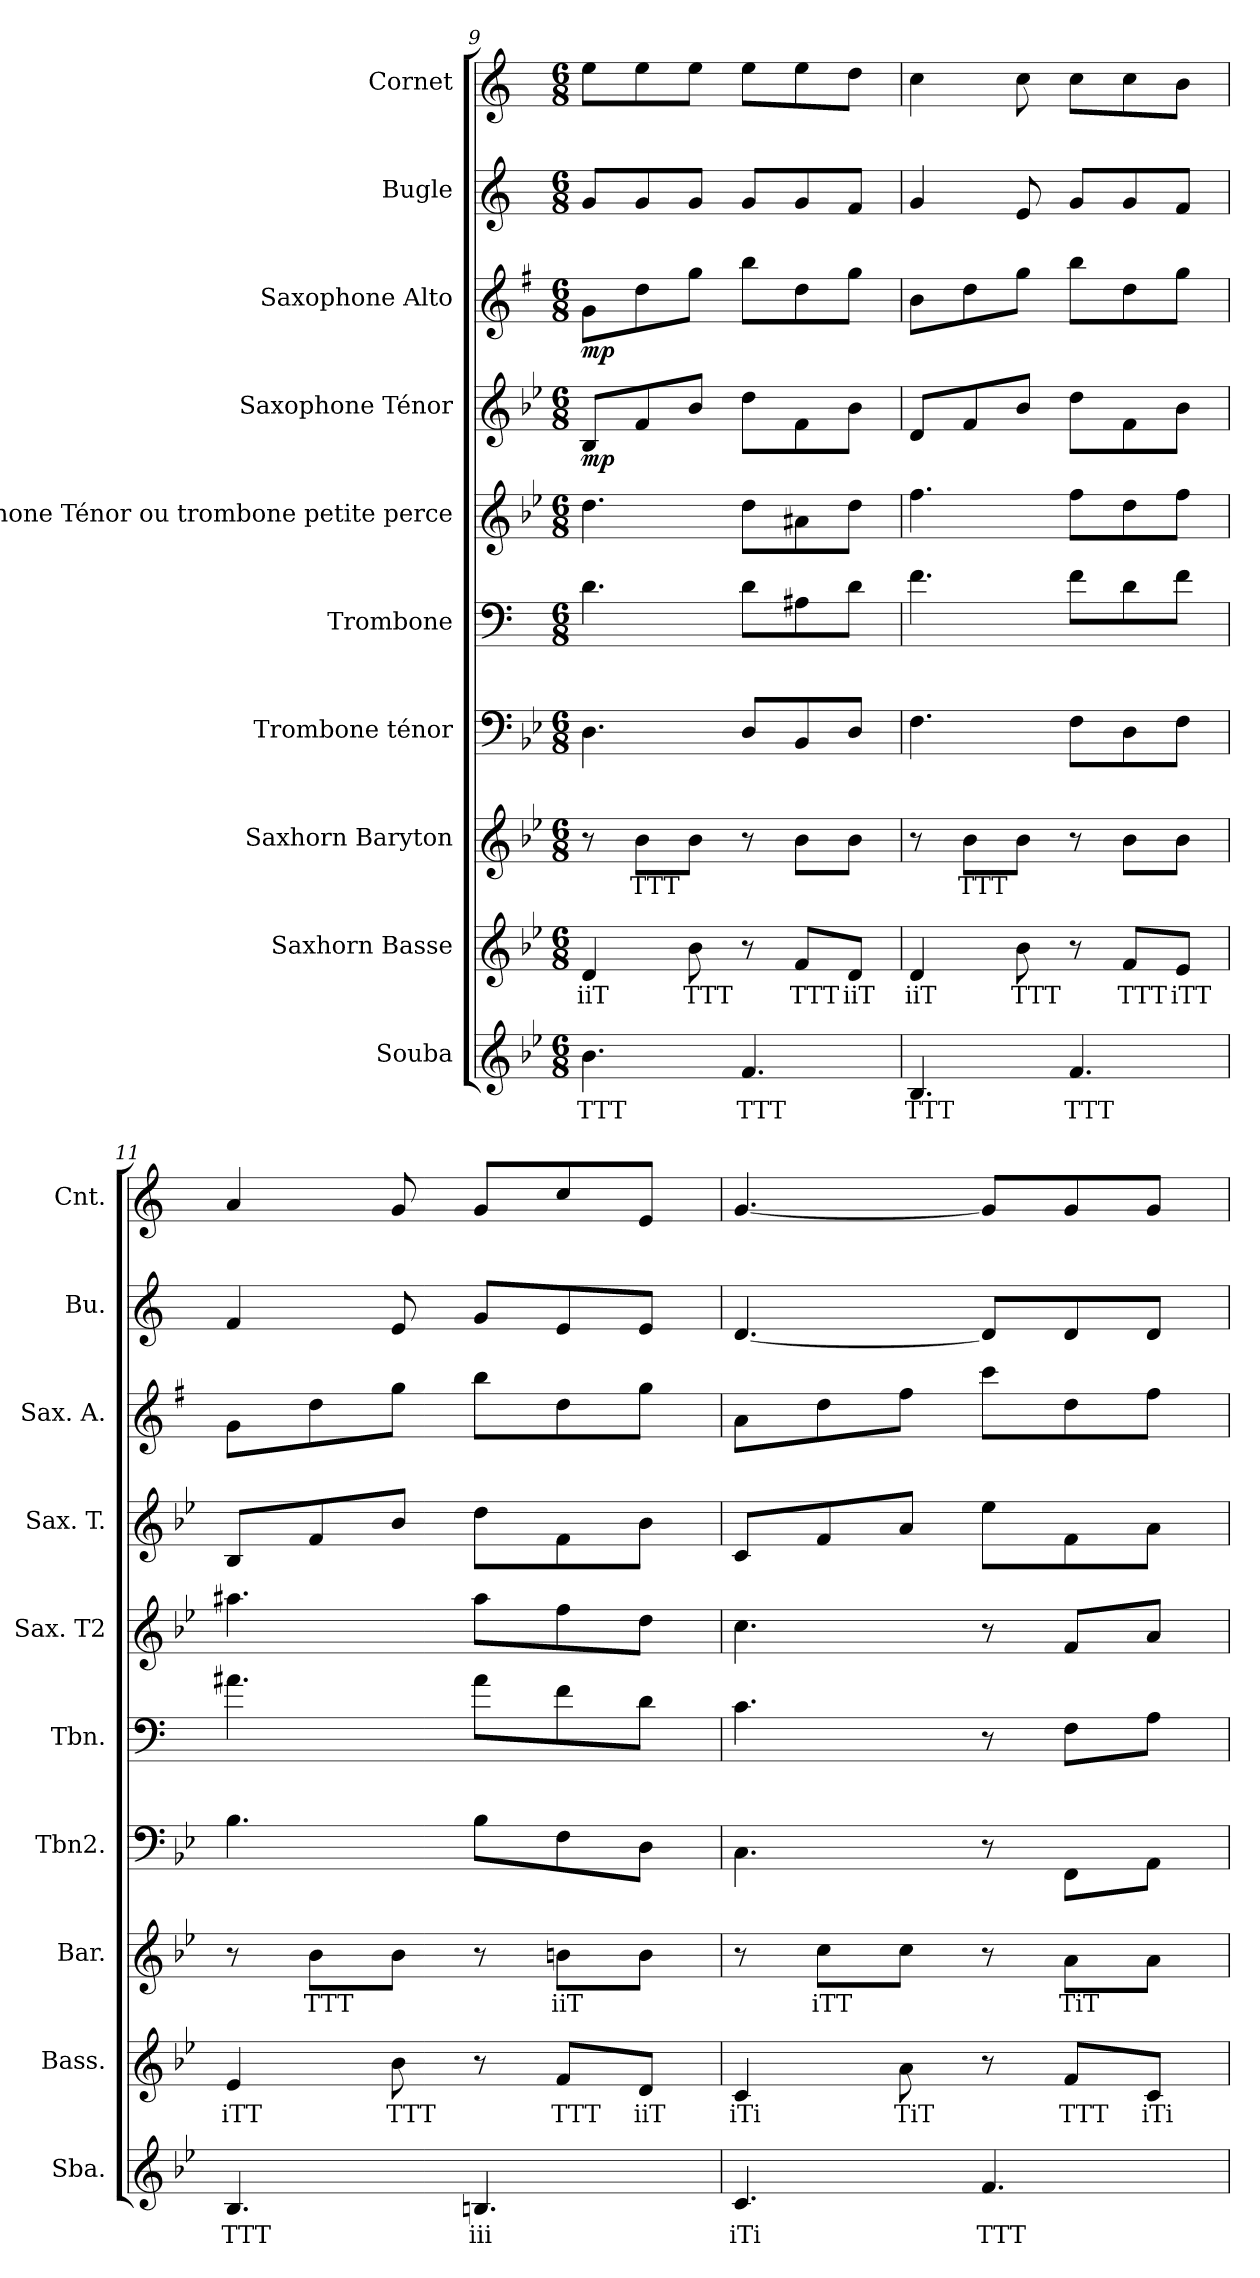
**kern	**text	**kern	**text	**kern	**text	**kern	**kern	**kern	**kern	**dynam	**kern	**dynam	**kern	**kern
*part10	*part10	*part9	*part9	*part8	*part8	*part7	*part6	*part5	*part4	*part4	*part3	*part3	*part2	*part1
*staff10	*staff10	*staff9	*staff9	*staff8	*staff8	*staff7	*staff6	*staff5	*staff4	*staff4	*staff3	*staff3	*staff2	*staff1
*I"Souba	*	*I"Saxhorn Basse	*	*I"Saxhorn Baryton	*	*I"Trombone ténor	*I"Trombone	*I"Saxophone Ténor ou trombone petite perce	*I"Saxophone Ténor	*	*I"Saxophone Alto	*	*I"Bugle	*I"Cornet
*I'Sba.	*	*I'Bass.	*	*I'Bar.	*	*I'Tbn2.	*I'Tbn.	*I'Sax. T2	*I'Sax. T.	*	*I'Sax. A.	*	*I'Bu.	*I'Cnt.
*clefG2	*	*clefG2	*	*clefG2	*	*clefF4	*clefF4	*clefG2	*clefG2	*	*clefG2	*	*clefG2	*clefG2
*ITrd15c26	*	*ITrd8c14	*	*ITrd8c14	*	*	*	*ITrd8c14	*ITrd8c14	*	*ITrd5c9	*	*ITrd1c2	*ITrd1c2
*k[b-e-]	*	*k[b-e-]	*	*k[b-e-]	*	*k[b-e-]	*k[]	*k[b-e-]	*k[b-e-]	*	*k[b-e-]	*	*k[b-e-]	*k[b-e-]
*M6/8	*	*M6/8	*	*M6/8	*	*M6/8	*M6/8	*M6/8	*M6/8	*	*M6/8	*	*M6/8	*M6/8
=9	=9	=9	=9	=9	=9	=9	=9	=9	=9	=9	=9	=9	=9	=9
!	!LO:LY:b	!	!LO:LY:b	!	!	!	!	!	!	!LO:DY:b	!	!LO:DY:b	!	!
4.BB-\	TTT	4D/	iiT	8r	.	4.D\	4.d\	4.d\	8BB-/L	mp	8B-\L	mp	8f/L	8dd\L
!	!	!	!	!	!LO:LY:b	!	!	!	!	!	!	!	!	!
.	.	.	.	8B-\L	TTT	.	.	.	8F/	.	8f\	.	8f/	8dd\
!	!	!	!LO:LY:b	!	!	!	!	!	!	!	!	!	!	!
.	.	8B-\	TTT	8B-\J	.	.	.	.	8B-/J	.	8b-\J	.	8f/J	8dd\J
!	!LO:LY:b	!	!	!	!	!	!	!	!	!	!	!	!	!
4.FF/	TTT	8r	.	8r	.	8D/L	8d\L	8d\L	8d\L	.	8dd\L	.	8f/L	8dd\L
!	!	!	!LO:LY:b	!	!	!	!	!	!	!	!	!	!	!
.	.	8F/L	TTT	8B-\L	.	8BB-/	8A#X\	8A#X\	8F\	.	8f\	.	8f/	8dd\
!	!	!	!LO:LY:b	!	!	!	!	!	!	!	!	!	!	!
.	.	8D/J	iiT	8B-\J	.	8D/J	8d\J	8d\J	8B-\J	.	8b-\J	.	8e-/J	8cc\J
!!LO:PB:g=z
=10	=10	=10	=10	=10	=10	=10	=10	=10	=10	=10	=10	=10	=10	=10
!	!LO:LY:b	!	!LO:LY:b	!	!	!	!	!	!	!	!	!	!	!
4.BBB-/	TTT	4D/	iiT	8r	.	4.F\	4.f\	4.f\	8D/L	.	8d\L	.	4f/	4b-\
!	!	!	!	!	!LO:LY:b	!	!	!	!	!	!	!	!	!
.	.	.	.	8B-\L	TTT	.	.	.	8F/	.	8f\	.	.	.
!	!	!	!LO:LY:b	!	!	!	!	!	!	!	!	!	!	!
.	.	8B-\	TTT	8B-\J	.	.	.	.	8B-/J	.	8b-\J	.	8d/	8b-\
!	!LO:LY:b	!	!	!	!	!	!	!	!	!	!	!	!	!
4.FF/	TTT	8r	.	8r	.	8F\L	8f\L	8f\L	8d\L	.	8dd\L	.	8f/L	8b-\L
!	!	!	!LO:LY:b	!	!	!	!	!	!	!	!	!	!	!
.	.	8F/L	TTT	8B-\L	.	8D\	8d\	8d\	8F\	.	8f\	.	8f/	8b-\
!	!	!	!LO:LY:b	!	!	!	!	!	!	!	!	!	!	!
.	.	8E-/J	iTT	8B-\J	.	8F\J	8f\J	8f\J	8B-\J	.	8b-\J	.	8e-/J	8a\J
=11	=11	=11	=11	=11	=11	=11	=11	=11	=11	=11	=11	=11	=11	=11
!	!LO:LY:b	!	!LO:LY:b	!	!	!	!	!	!	!	!	!	!	!
4.BBB-/	TTT	4E-/	iTT	8r	.	4.B-\	4.a#X\	4.a#X\	8BB-/L	.	8B-\L	.	4e-/	4g/
!	!	!	!	!	!LO:LY:b	!	!	!	!	!	!	!	!	!
.	.	.	.	8B-\L	TTT	.	.	.	8F/	.	8f\	.	.	.
!	!	!	!LO:LY:b	!	!	!	!	!	!	!	!	!	!	!
.	.	8B-\	TTT	8B-\J	.	.	.	.	8B-/J	.	8b-\J	.	8d/	8f/
!	!LO:LY:b	!	!	!	!	!	!	!	!	!	!	!	!	!
4.BBBn/	iii	8r	.	8r	.	8B-\L	8a#\L	8a#\L	8d\L	.	8dd\L	.	8f/L	8f/L
!	!	!	!LO:LY:b	!	!LO:LY:b	!	!	!	!	!	!	!	!	!
.	.	8F/L	TTT	8Bn\L	iiT	8F\	8f\	8f\	8F\	.	8f\	.	8d/	8b-/
!	!	!	!LO:LY:b	!	!	!	!	!	!	!	!	!	!	!
.	.	8D/J	iiT	8B\J	.	8D\J	8d\J	8d\J	8B-\J	.	8b-\J	.	8d/J	8d/J
=12	=12	=12	=12	=12	=12	=12	=12	=12	=12	=12	=12	=12	=12	=12
!	!LO:LY:b	!	!LO:LY:b	!	!	!	!	!	!	!	!	!	!	!
4.CC/	iTi	4C/	iTi	8r	.	4.C\	4.c\	4.c\	8C/L	.	8c\L	.	[4.c/	[4.f/
!	!	!	!	!	!LO:LY:b	!	!	!	!	!	!	!	!	!
.	.	.	.	8c\L	iTT	.	.	.	8F/	.	8f\	.	.	.
!	!	!	!LO:LY:b	!	!	!	!	!	!	!	!	!	!	!
.	.	8A\	TiT	8c\J	.	.	.	.	8A/J	.	8a\J	.	.	.
!	!LO:LY:b	!	!	!	!	!	!	!	!	!	!	!	!	!
4.FF/	TTT	8r	.	8r	.	8r	8r	8r	8e-\L	.	8ee-\L	.	8c/L]	8f/L]
!	!	!	!LO:LY:b	!	!LO:LY:b	!	!	!	!	!	!	!	!	!
.	.	8F/L	TTT	8A\L	TiT	8FF\L	8F\L	8F/L	8F\	.	8f\	.	8c/	8f/
!	!	!	!LO:LY:b	!	!	!	!	!	!	!	!	!	!	!
.	.	8C/J	iTi	8A\J	.	8AA\J	8A\J	8A/J	8A\J	.	8a\J	.	8c/J	8f/J
=	=	=	=	=	=	=	=	=	=	=	=	=	=	=
*-	*-	*-	*-	*-	*-	*-	*-	*-	*-	*-	*-	*-	*-	*-
